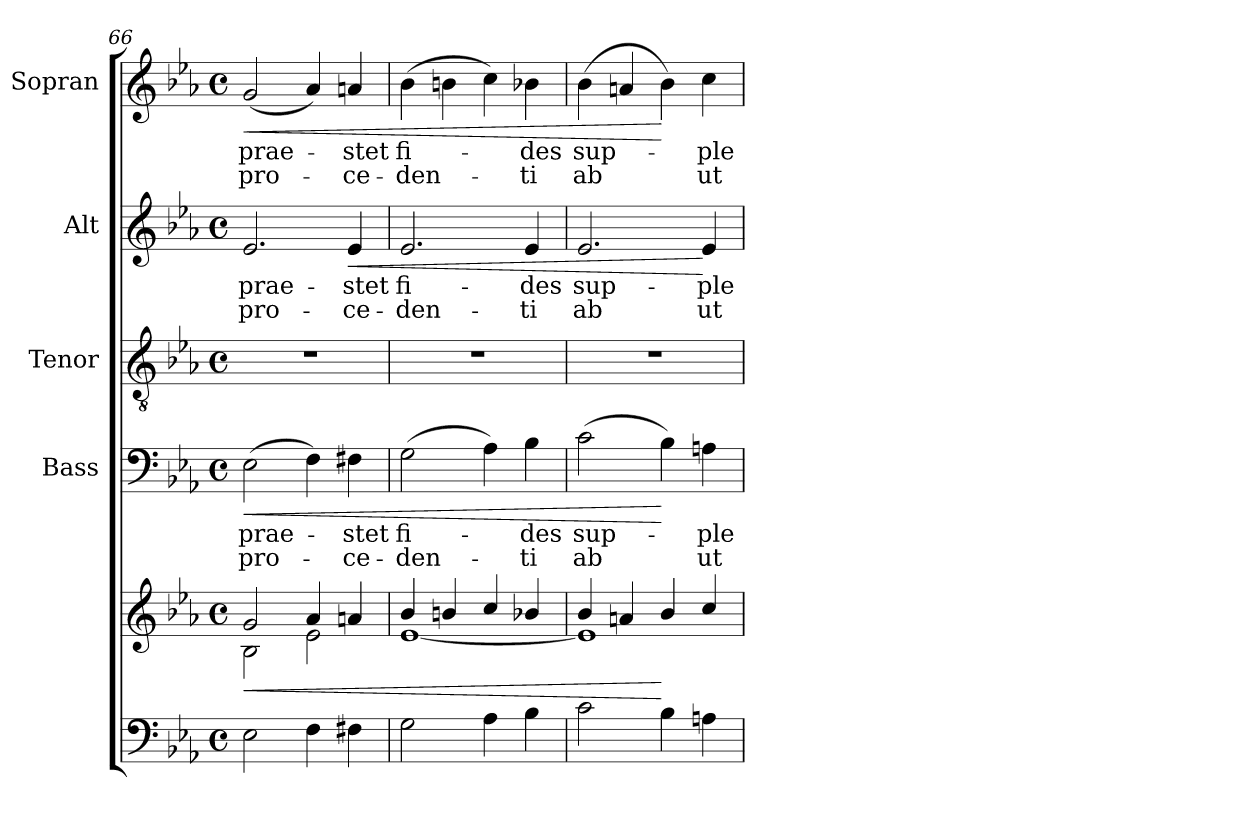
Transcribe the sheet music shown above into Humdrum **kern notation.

**kern	**kern	**dynam	**kern	**text	**text	**dynam	**kern	**kern	**text	**text	**dynam	**kern	**text	**text	**dynam
*part5	*part5	*part5	*part4	*part4	*part4	*part4	*part3	*part2	*part2	*part2	*part2	*part1	*part1	*part1	*part1
*staff6	*staff5	*staff5/6	*staff4	*staff4	*staff4	*staff4	*staff3	*staff2	*staff2	*staff2	*staff2	*staff1	*staff1	*staff1	*staff1
*	*	*	*I"Bass	*	*	*	*I"Tenor	*I"Alt	*	*	*	*I"Sopran	*	*	*
*	*	*	*I'B.	*	*	*	*I'T.	*I'A.	*	*	*	*I'S.	*	*	*
*clefF4	*clefG2	*	*clefF4	*	*	*	*clefGv2	*clefG2	*	*	*	*clefG2	*	*	*
*k[b-e-a-]	*k[b-e-a-]	*	*k[b-e-a-]	*	*	*	*k[b-e-a-]	*k[b-e-a-]	*	*	*	*k[b-e-a-]	*	*	*
*E-:	*E-:	*	*E-:	*	*	*	*E-:	*E-:	*	*	*	*E-:	*	*	*
*M4/4	*M4/4	*	*M4/4	*	*	*	*M4/4	*M4/4	*	*	*	*M4/4	*	*	*
*met(c)	*met(c)	*	*met(c)	*	*	*	*met(c)	*met(c)	*	*	*	*met(c)	*	*	*
=66	=66	=66	=66	=66	=66	=66	=66	=66	=66	=66	=66	=66	=66	=66	=66
!	!	!LO:HP:b	!	!LO:LY:b	!LO:LY:b	!LO:HP:b	!	!	!LO:LY:b	!LO:LY:b	!	!	!LO:LY:b	!LO:LY:b	!LO:HP:b
*	*^	*	*	*	*	*	*	*	*	*	*	*	*	*	*
2E-\	2g/	2B-\	<	(>2E-\	prae-	pro-	<	1r	2.e-/	prae-	pro-	.	(<2g/	prae-	pro-	<
4F\	4a-/	2e-\	.	4F\)	.	.	.	.	.	.	.	.	4a-/)	.	.	.
!	!	!	!	!	!LO:LY:b	!LO:LY:b	!	!	!	!LO:LY:b	!LO:LY:b	!LO:HP:b	!	!LO:LY:b	!LO:LY:b	!
4F#X\	4an/	.	.	4F#X\	-stet	-ce-	.	.	4e-/	-stet	-ce-	<	4an/	-stet	-ce-	.
=67	=67	=67	=67	=67	=67	=67	=67	=67	=67	=67	=67	=67	=67	=67	=67	=67
!	!	!	!	!	!LO:LY:b	!LO:LY:b	!	!	!	!LO:LY:b	!LO:LY:b	!	!	!LO:LY:b	!LO:LY:b	!
2G\	4b-/	[<1e-	.	(>2G\	fi-	-den-	.	1r	2.e-/	fi-	-den-	.	(>4b-\	fi-	-den-	.
.	4bn/	.	.	.	.	.	.	.	.	.	.	.	4bn\	.	.	.
4A-\	4cc/	.	.	4A-\)	.	.	.	.	.	.	.	.	4cc\)	.	.	.
!	!	!	!	!	!LO:LY:b	!LO:LY:b	!	!	!	!LO:LY:b	!LO:LY:b	!	!	!LO:LY:b	!LO:LY:b	!
4B-\	4b-X/	.	.	4B-\	-des	-ti	.	.	4e-/	-des	-ti	.	4b-X\	-des	-ti	.
=68	=68	=68	=68	=68	=68	=68	=68	=68	=68	=68	=68	=68	=68	=68	=68	=68
!	!	!	!	!	!LO:LY:b	!LO:LY:b	!	!	!	!LO:LY:b	!LO:LY:b	!	!	!LO:LY:b	!LO:LY:b	!
2c\	4b-/	1e-]	.	(>2c\	sup-	ab	.	1r	2.e-/	sup-	ab	.	(>4b-\	sup-	ab	.
.	4an/	.	.	.	.	.	.	.	.	.	.	.	4an/	.	.	.
4B-\	4b-/	.	[	4B-\)	.	.	[	.	.	.	.	.	4b-\)	.	.	[
!	!	!	!	!	!LO:LY:b	!LO:LY:b	!	!	!	!LO:LY:b	!LO:LY:b	!	!	!LO:LY:b	!LO:LY:b	!
4An\	4cc/	.	.	4An\	-ple-	ut-	.	.	4e-/	-ple-	ut-	[	4cc\	-ple-	ut-	.
*	*v	*v	*	*	*	*	*	*	*	*	*	*	*	*	*	*
=	=	=	=	=	=	=	=	=	=	=	=	=	=	=	=
*-	*-	*-	*-	*-	*-	*-	*-	*-	*-	*-	*-	*-	*-	*-	*-
